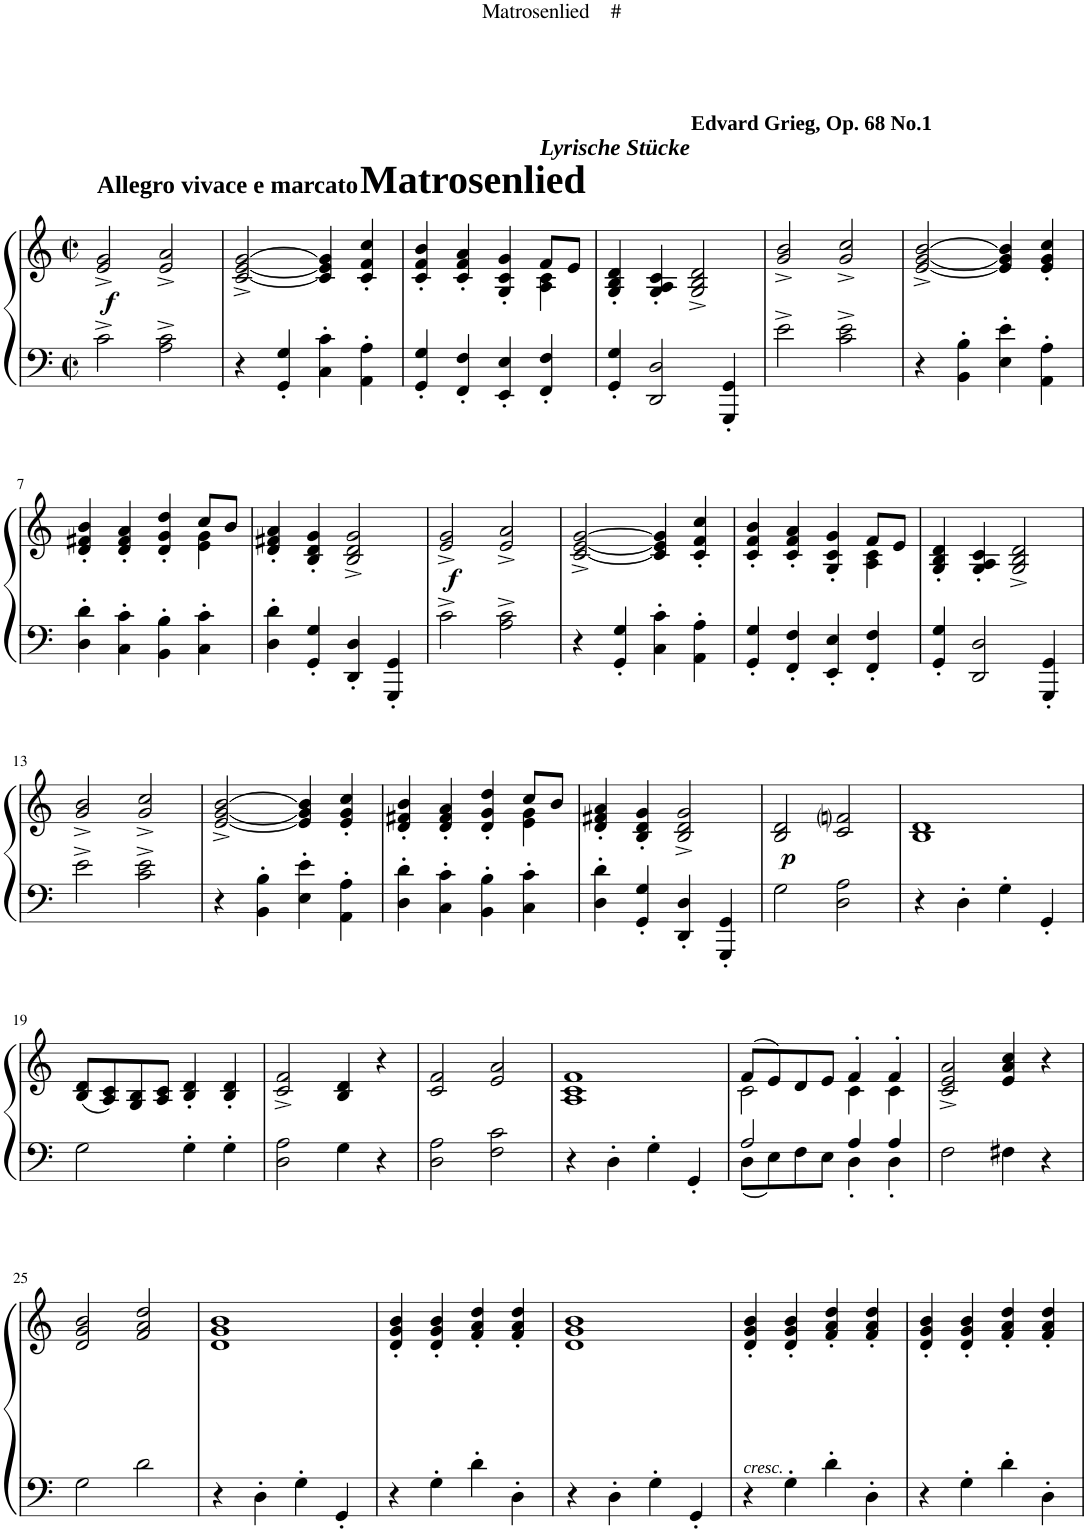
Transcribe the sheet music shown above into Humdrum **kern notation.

**kern	**kern	**dynam
*part1	*part1	*part1
*staff2	*staff1	*staff1/2
*I"Midi_1	*	*
*clefF4	*clefG2	*
*k[]	*k[]	*
*M2/2	*M2/2	*
*met(c|)	*met(c|)	*
=1	=1	=1
!	!LO:TX:a:B:t=Allegro vivace e marcato	!
!	!	!LO:DY:b
2c^\	2e/^ 2g/^	f
2A\^ 2c\^	2e/^ 2a/^	.
=2	=2	=2
4r	[2c/^ [2e/^ [2g/^	.
4GG/' 4G/'	.	.
4C\' 4c\'	4c/] 4e/] 4g/]	.
!	!LO:TX:a:B:t=Matrosenlied	!
4AA\' 4A\'	4c/' 4f/' 4cc/'	.
=3	=3	=3
*	*^	*
4GG/' 4G/'	4c/' 4f/' 4b/'	2.ryy	.
4FF/' 4F/'	4c/' 4f/' 4a/'	.	.
4EE/' 4E/'	4G/' 4c/' 4g/'	.	.
!	!LO:TX:a:Bi:t=Lyrische Stücke	!	!
4FF/' 4F/'	8f/L	4A\ 4c\	.
.	8e/J	.	.
*	*v	*v	*
=4	=4	=4
4GG/' 4G/'	4G/' 4B/' 4d/'	.
2DD/ 2D/	4G/' 4A/' 4c/'	.
!	!LO:TX:a:B:t=Edvard Grieg, Op. 68 No.1	!
.	2G/^ 2B/^ 2d/^	.
4GGG/' 4GG/'	.	.
=5	=5	=5
2e^\	2g/^ 2b/^	.
2c\^ 2e\^	2g/^ 2cc/^	.
=6	=6	=6
4r	[2e/^ [2g/^ [2b/^	.
4BB\' 4B\'	.	.
4E\' 4e\'	4e/] 4g/] 4b/]	.
4AA\' 4A\'	4e/' 4g/' 4cc/'	.
!!LO:LB:g=z
=7	=7	=7
*	*^	*
4D\' 4d\'	4d/' 4f#X/' 4b/'	2.ryy	.
4C\' 4c\'	4d/' 4f#/' 4a/'	.	.
4BB\' 4B\'	4d/' 4g/' 4dd/'	.	.
4C\' 4c\'	8cc/L	4e\ 4g\	.
.	8b/J	.	.
*	*v	*v	*
=8	=8	=8
4D\' 4d\'	4d/' 4f#X/' 4a/'	.
4GG/' 4G/'	4B/' 4d/' 4g/'	.
4DD/' 4D/'	2B/^ 2d/^ 2g/^	.
4GGG/' 4GG/'	.	.
=9	=9	=9
!	!	!LO:DY:b
2c^\	2e/^ 2g/^	f
2A\^ 2c\^	2e/^ 2a/^	.
=10	=10	=10
4r	[2c/^ [2e/^ [2g/^	.
4GG/' 4G/'	.	.
4C\' 4c\'	4c/] 4e/] 4g/]	.
4AA\' 4A\'	4c/' 4f/' 4cc/'	.
=11	=11	=11
*	*^	*
4GG/' 4G/'	4c/' 4f/' 4b/'	2.ryy	.
4FF/' 4F/'	4c/' 4f/' 4a/'	.	.
4EE/' 4E/'	4G/' 4c/' 4g/'	.	.
4FF/' 4F/'	8f/L	4A\ 4c\	.
.	8e/J	.	.
*	*v	*v	*
=12	=12	=12
4GG/' 4G/'	4G/' 4B/' 4d/'	.
2DD/ 2D/	4G/' 4A/' 4c/'	.
.	2G/^ 2B/^ 2d/^	.
4GGG/' 4GG/'	.	.
!!LO:LB:g=z
=13	=13	=13
2e^\	2g/^ 2b/^	.
2c\^ 2e\^	2g/^ 2cc/^	.
=14	=14	=14
4r	[2e/^ [2g/^ [2b/^	.
4BB\' 4B\'	.	.
4E\' 4e\'	4e/] 4g/] 4b/]	.
4AA\' 4A\'	4e/' 4g/' 4cc/'	.
=15	=15	=15
*	*^	*
4D\' 4d\'	4d/' 4f#X/' 4b/'	2.ryy	.
4C\' 4c\'	4d/' 4f#/' 4a/'	.	.
4BB\' 4B\'	4d/' 4g/' 4dd/'	.	.
4C\' 4c\'	8cc/L	4e\ 4g\	.
.	8b/J	.	.
*	*v	*v	*
=16	=16	=16
4D\' 4d\'	4d/' 4f#X/' 4a/'	.
4GG/' 4G/'	4B/' 4d/' 4g/'	.
4DD/' 4D/'	2B/^ 2d/^ 2g/^	.
4GGG/' 4GG/'	.	.
=17	=17	=17
!	!	!LO:DY:b
2G\	2B/ 2d/	p
2D\ 2A\	2c/ 2fni/	.
=18	=18	=18
*	*^	*
4r	1d	1B	.
4D'\	.	.	.
4G'\	.	.	.
4GG'/	.	.	.
*	*v	*v	*
!!LO:LB:g=z
=19	=19	=19
2G\	(8B/ 8d/L	.
.	8A/ 8c/)	.
.	8G/ 8B/	.
.	8A/ 8c/J	.
4G'\	4B/' 4d/'	.
4G'\	4B/' 4d/'	.
=20	=20	=20
2D\ 2A\	2c/^ 2f/^	.
4G\	4B/ 4d/	.
4r	4r	.
=21	=21	=21
2D\ 2A\	2c/ 2f/	.
2F\ 2c\	2e/ 2a/	.
=22	=22	=22
*	*^	*
4r	1f	1A 1c	.
4D'\	.	.	.
4G'\	.	.	.
4GG'/	.	.	.
=23	=23	=23	=23
*^	*	*	*
2A/	8D\L	(8f/L	2c\	.
.	8E\	8e/)	.	.
.	8F\	8d/	.	.
.	8E\J	8e/J	.	.
4A/	4D'\	4f'/	4c\	.
4A/	4D'\	4f'/	4c\	.
*v	*v	*	*	*
*	*v	*v	*
=24	=24	=24
2F\	2c/^ 2e/^ 2a/^	.
4F#X\	4e/ 4a/ 4cc/	.
4r	4r	.
!!LO:LB:g=z
=25	=25	=25
2G\	2d/ 2g/ 2b/	.
2d\	2f/ 2a/ 2dd/	.
=26	=26	=26
4r	1d 1g 1b	.
4D'\	.	.
4G'\	.	.
4GG'/	.	.
=27	=27	=27
4r	4d/' 4g/' 4b/'	.
4G'\	4d/' 4g/' 4b/'	.
4d'\	4f/' 4a/' 4dd/'	.
4D'\	4f/' 4a/' 4dd/'	.
=28	=28	=28
4r	1d 1g 1b	.
4D'\	.	.
4G'\	.	.
4GG'/	.	.
=29	=29	=29
!	!LO:TX:b:i:t=cresc.	!
4r	4d/' 4g/' 4b/'	.
4G'\	4d/' 4g/' 4b/'	.
4d'\	4f/' 4a/' 4dd/'	.
4D'\	4f/' 4a/' 4dd/'	.
=30	=30	=30
4r	4d/' 4g/' 4b/'	.
4G'\	4d/' 4g/' 4b/'	.
4d'\	4f/' 4a/' 4dd/'	.
4D'\	4f/' 4a/' 4dd/'	.
=	=	=
*-	*-	*-
